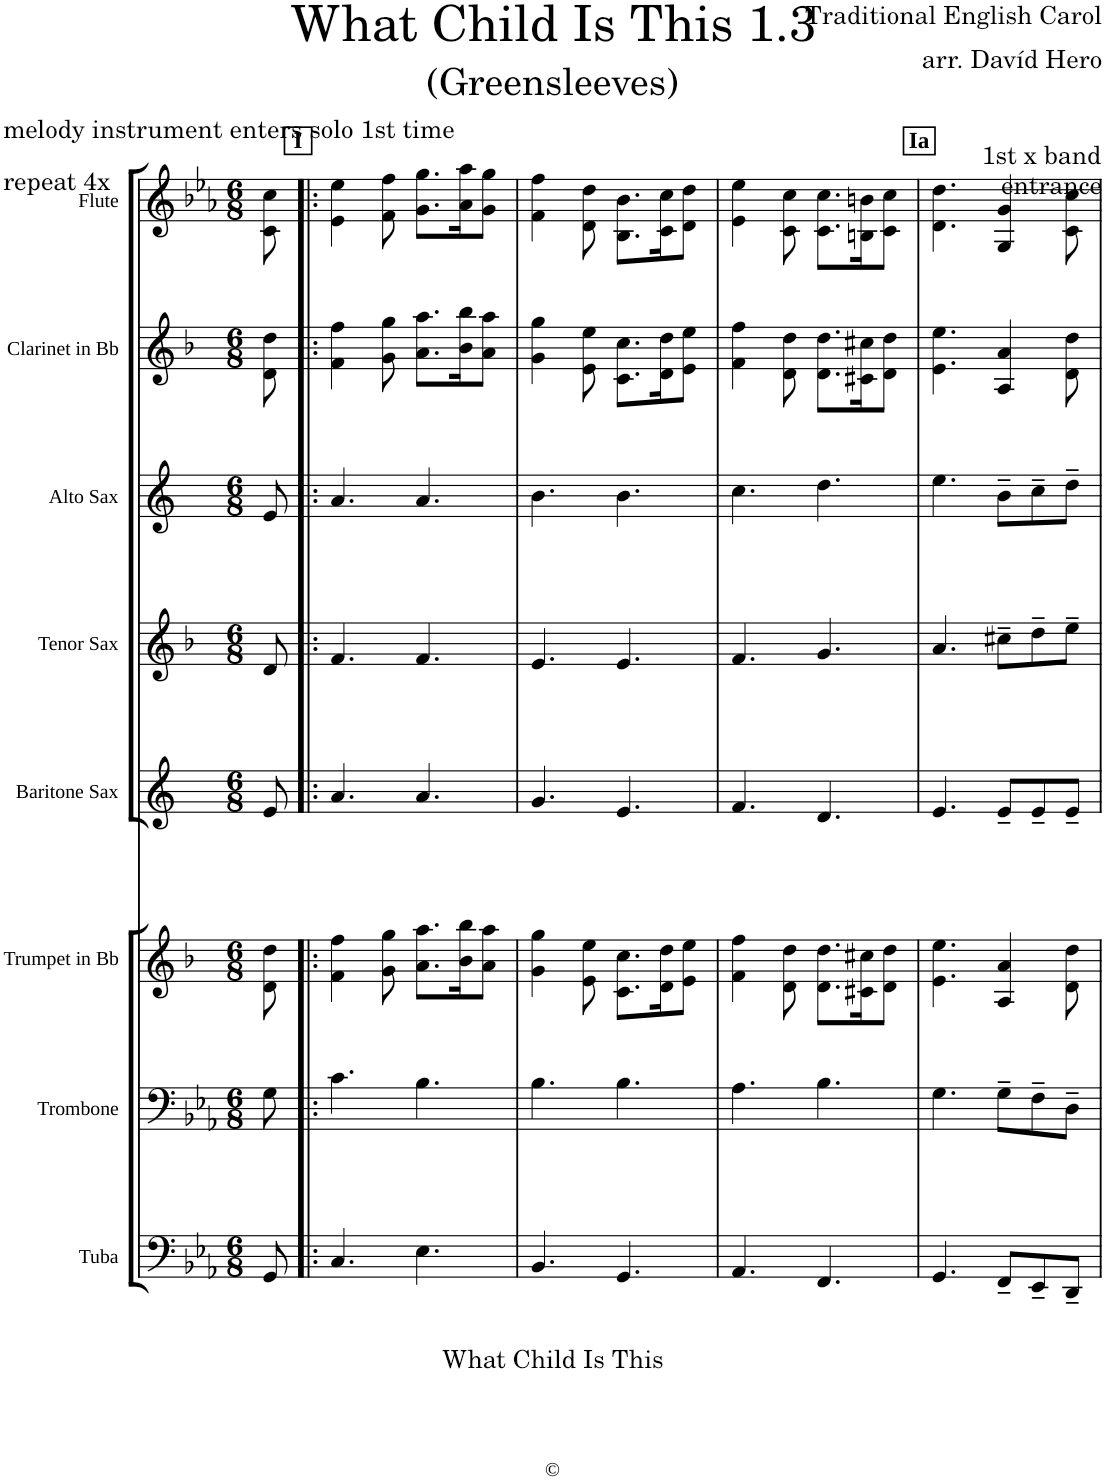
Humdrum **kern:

**kern	**kern	**kern	**kern	**kern	**kern	**kern	**kern
*part8	*part7	*part6	*part5	*part4	*part3	*part2	*part1
*staff8	*staff7	*staff6	*staff5	*staff4	*staff3	*staff2	*staff1
*I"Tuba	*I"Trombone	*I"Trumpet in Bb	*I"Baritone Sax	*I"Tenor Sax	*I"Alto Sax	*I"Clarinet in Bb	*I"Flute
*I'Tuba	*I'Tbn.	*	*I'B. Sx.	*I'T. Sx.	*I'A. Sx.	*	*I'Fl.
*clefF4	*clefF4	*clefG2	*clefG2	*clefG2	*clefG2	*clefG2	*clefG2
*	*	*Trd1c2	*Trd12c21	*Trd8c14	*Trd5c9	*Trd1c2	*
*k[b-e-a-]	*k[b-e-a-]	*k[b-]	*k[]	*k[b-]	*k[]	*k[b-]	*k[b-e-a-]
*c:	*c:	*d:	*	*d:	*	*d:	*c:
*M6/8	*M6/8	*M6/8	*M6/8	*M6/8	*M6/8	*M6/8	*M6/8
=	=	=	=	=	=	=	=
8GG/	8G\	8d\ 8dd\	8e/	8d/	8e/	8d\ 8dd\	8c\ 8cc\
!!LO:REH:place=s1:a:B:cj:fs=11.1:t=I
=1!|:	=1!|:	=1!|:	=1!|:	=1!|:	=1!|:	=1!|:	=1!|:
4.C/	4.c\	4f\ 4ff\	4.a/	4.f/	4.a/	4f\ 4ff\	4e-\ 4ee-\
.	.	8g\ 8gg\	.	.	.	8g\ 8gg\	8f\ 8ff\
4.E-\	4.B-\	8.a\ 8.aa\L	4.a/	4.f/	4.a/	8.a\ 8.aa\L	8.g\ 8.gg\L
.	.	16b-\ 16bb-\K	.	.	.	16b-\ 16bb-\K	16a-\ 16aa-\K
.	.	8a\ 8aa\J	.	.	.	8a\ 8aa\J	8g\ 8gg\J
=2	=2	=2	=2	=2	=2	=2	=2
4.BB-/	4.B-\	4g\ 4gg\	4.g/	4.e/	4.b\	4g\ 4gg\	4f\ 4ff\
.	.	8e\ 8ee\	.	.	.	8e\ 8ee\	8d\ 8dd\
4.GG/	4.B-\	8.c\ 8.cc\L	4.e/	4.e/	4.b\	8.c\ 8.cc\L	8.B-\ 8.b-\L
.	.	16d\ 16dd\K	.	.	.	16d\ 16dd\K	16c\ 16cc\K
.	.	8e\ 8ee\J	.	.	.	8e\ 8ee\J	8d\ 8dd\J
=3	=3	=3	=3	=3	=3	=3	=3
4.AA-/	4.A-\	4f\ 4ff\	4.f/	4.f/	4.cc\	4f\ 4ff\	4e-\ 4ee-\
.	.	8d\ 8dd\	.	.	.	8d\ 8dd\	8c\ 8cc\
4.FF/	4.B-\	8.d\ 8.dd\L	4.d/	4.g/	4.dd\	8.d\ 8.dd\L	8.c\ 8.cc\L
.	.	16c#X\ 16cc#X\K	.	.	.	16c#X\ 16cc#X\K	16Bn\ 16bn\K
.	.	8d\ 8dd\J	.	.	.	8d\ 8dd\J	8c\ 8cc\J
!!LO:REH:place=s1:a:B:cj:fs=11.1:t=Ia
=4	=4	=4	=4	=4	=4	=4	=4
4.GG/	4.G\	4.e\ 4.ee\	4.e/	4.a/	4.ee\	4.e\ 4.ee\	4.d\ 4.dd\
8FF~</L	8G~>\L	4A/ 4a/	8e~</L	8cc#X~>\L	8b~>\L	4A/ 4a/	4G/ 4g/
8EE-~</	8F~>\	.	8e~</	8dd~>\	8cc~>\	.	.
8DD~</J	8D~>\J	8d\ 8dd\	8e~</J	8ee~>\J	8dd~>\J	8d\ 8dd\	8c\ 8cc\
=	=	=	=	=	=	=	=
*-	*-	*-	*-	*-	*-	*-	*-
